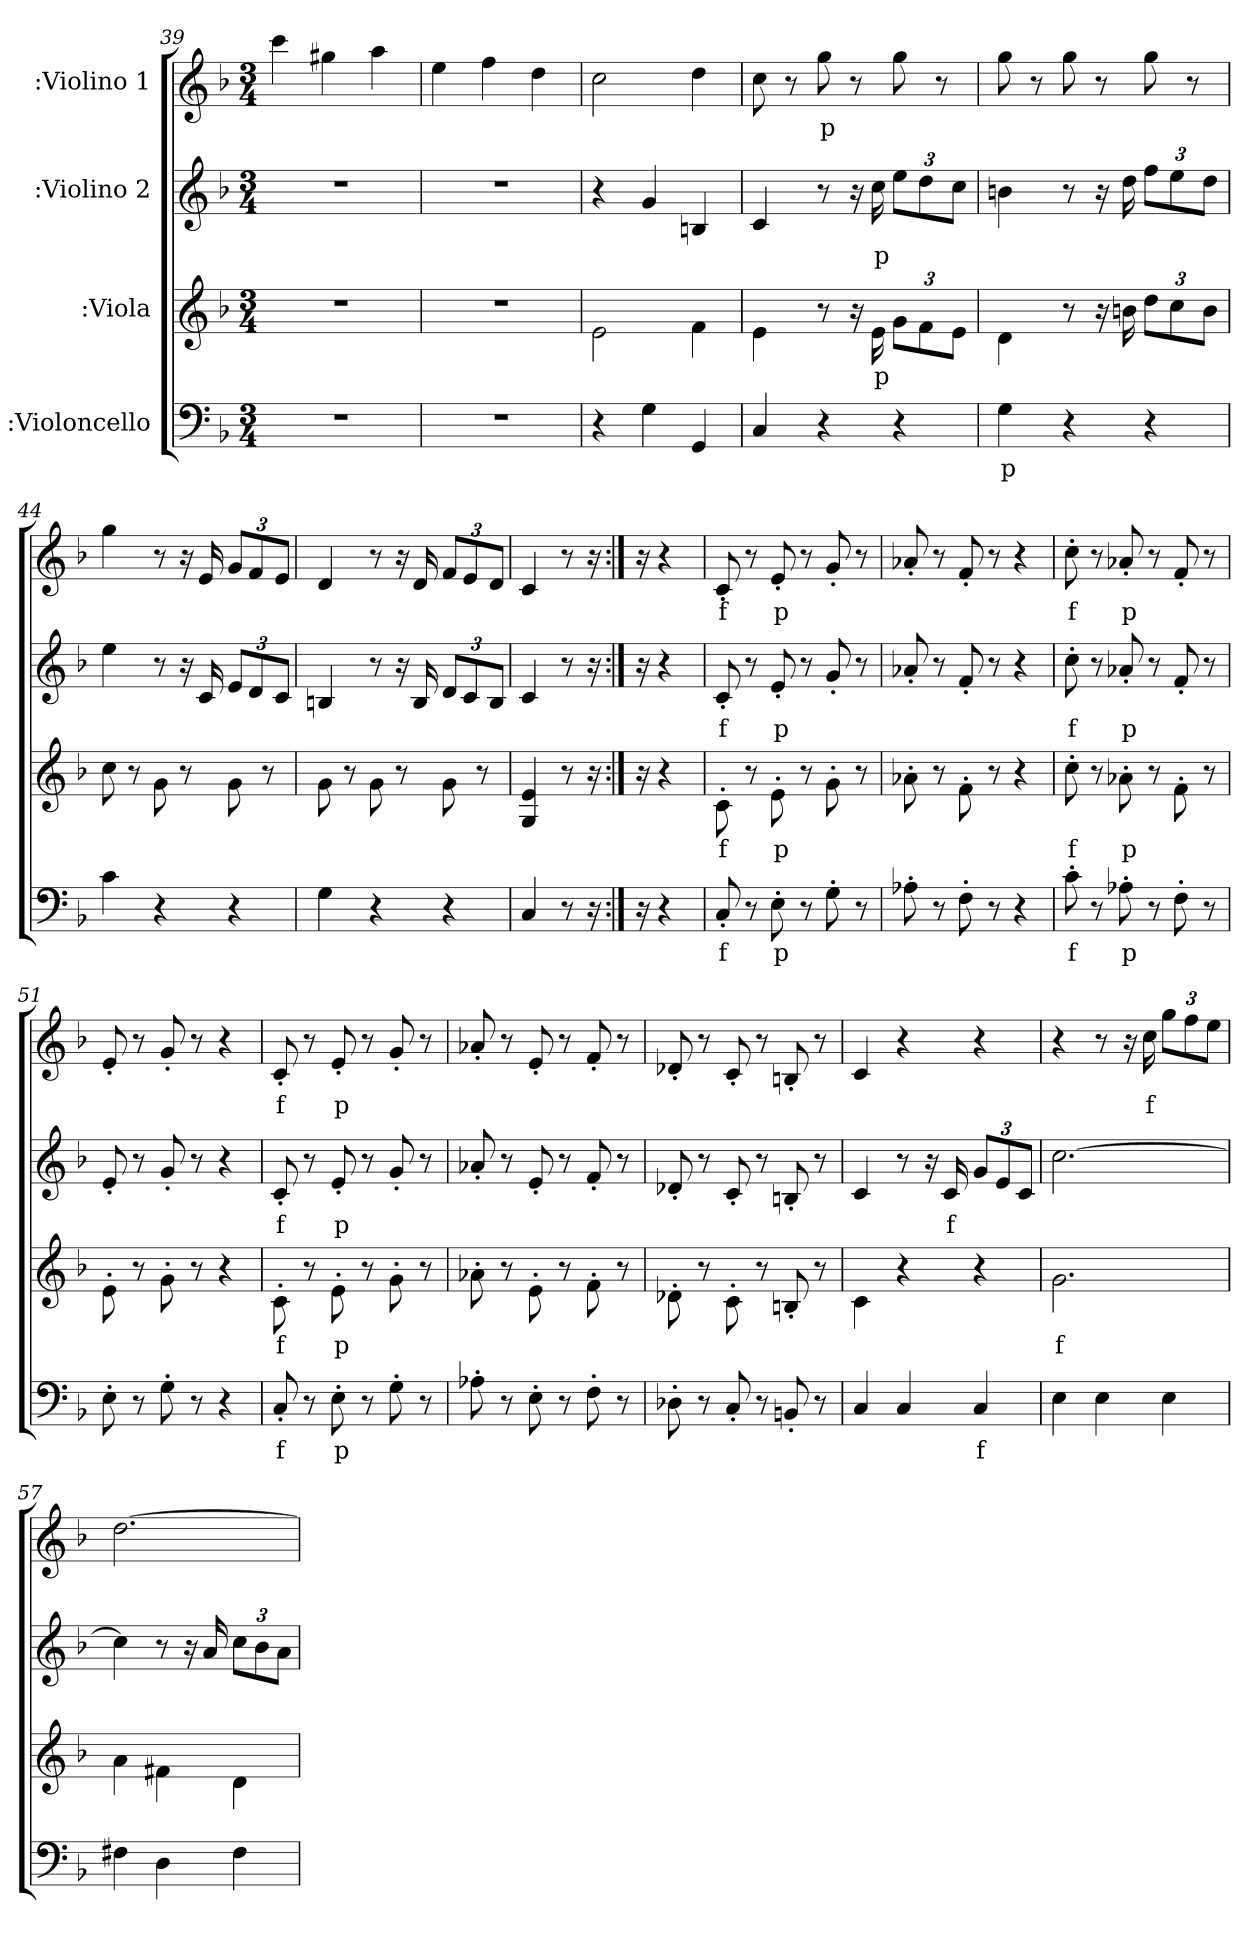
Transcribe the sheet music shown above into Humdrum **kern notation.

**kern	**text	**kern	**text	**kern	**text	**kern	**text
*part4	*part4	*part3	*part3	*part2	*part2	*part1	*part1
*staff4	*staff4	*staff3	*staff3	*staff2	*staff2	*staff1	*staff1
*I":Violoncello	*	*I":Viola	*	*I":Violino 2	*	*I":Violino 1	*
*clefF4	*	*	*	*clefG2	*	*clefG2	*
*k[b-]	*	*k[b-]	*	*k[b-]	*	*k[b-]	*
*F:	*	*F:	*	*F:	*	*F:	*
*M3/4	*	*M3/4	*	*M3/4	*	*M3/4	*
=39	=39	=39	=39	=39	=39	=39	=39
2.r	.	2.r	.	2.r	.	4ccc\	.
.	.	.	.	.	.	4gg#X\	.
.	.	.	.	.	.	4aa\	.
=40	=40	=40	=40	=40	=40	=40	=40
2.r	.	2.r	.	2.r	.	4ee\	.
.	.	.	.	.	.	4ff\	.
.	.	.	.	.	.	4dd\	.
=41	=41	=41	=41	=41	=41	=41	=41
4r	.	2e\	.	4r	.	2cc\	.
4G\	.	.	.	4g/	.	.	.
4GG/	.	4f\	.	4Bn/	.	4dd\	.
=42	=42	=42	=42	=42	=42	=42	=42
4C/	.	4e\	.	4c/	.	8cc\	.
.	.	.	.	.	.	8r	.
4r	.	8r	.	8r	.	8gg\	p
.	.	16r	.	16r	.	8r	.
.	.	16e\	p	16cc\	p	.	.
4r	.	12g\L	.	12ee\L	.	8gg\	.
.	.	12f\	.	12dd\	.	.	.
.	.	.	.	.	.	8r	.
.	.	12e\J	.	12cc\J	.	.	.
=43	=43	=43	=43	=43	=43	=43	=43
4G\	p	4d\	.	4bn\	.	8gg\	.
.	.	.	.	.	.	8r	.
4r	.	8r	.	8r	.	8gg\	.
.	.	16r	.	16r	.	8r	.
.	.	16bn\	.	16dd\	.	.	.
4r	.	12dd\L	.	12ff\L	.	8gg\	.
.	.	12cc\	.	12ee\	.	.	.
.	.	.	.	.	.	8r	.
.	.	12b\J	.	12dd\J	.	.	.
=44	=44	=44	=44	=44	=44	=44	=44
4c\	.	8cc\	.	4ee\	.	4gg\	.
.	.	8r	.	.	.	.	.
4r	.	8g\	.	8r	.	8r	.
.	.	8r	.	16r	.	16r	.
.	.	.	.	16c/	.	16e/	.
4r	.	8g\	.	12e/L	.	12g/L	.
.	.	.	.	12d/	.	12f/	.
.	.	8r	.	.	.	.	.
.	.	.	.	12c/J	.	12e/J	.
=45	=45	=45	=45	=45	=45	=45	=45
4G\	.	8g\	.	4Bn/	.	4d/	.
.	.	8r	.	.	.	.	.
4r	.	8g\	.	8r	.	8r	.
.	.	8r	.	16r	.	16r	.
.	.	.	.	16B/	.	16d/	.
4r	.	8g\	.	12d/L	.	12f/L	.
.	.	.	.	12c/	.	12e/	.
.	.	8r	.	.	.	.	.
.	.	.	.	12B/J	.	12d/J	.
=46	=46	=46	=46	=46	=46	=46	=46
4C/	.	4e/ 4G/	.	4c/	.	4c/	.
8r	.	8r	.	8r	.	8r	.
16r	.	16r	.	16r	.	16r	.
=47:|!	=47:|!	=47:|!	=47:|!	=47:|!	=47:|!	=47:|!	=47:|!
16r	.	16r	.	16r	.	16r	.
4r	.	4r	.	4r	.	4r	.
=48	=48	=48	=48	=48	=48	=48	=48
8C'>/	f	8c'>\	f	8c'>/	f	8c'>/	f
8r	.	8r	.	8r	.	8r	.
8E'>\	p	8e'>\	p	8e'>/	p	8e'>/	p
8r	.	8r	.	8r	.	8r	.
8G'>\	.	8g'>\	.	8g'>/	.	8g'>/	.
8r	.	8r	.	8r	.	8r	.
=49	=49	=49	=49	=49	=49	=49	=49
8A-X'>\	.	8a-X'>\	.	8a-X'>/	.	8a-X'>/	.
8r	.	8r	.	8r	.	8r	.
8F'>\	.	8f'>\	.	8f'>/	.	8f'>/	.
8r	.	8r	.	8r	.	8r	.
4r	.	4r	.	4r	.	4r	.
=50	=50	=50	=50	=50	=50	=50	=50
8c'>\	f	8cc'>\	f	8cc'>\	f	8cc'>\	f
8r	.	8r	.	8r	.	8r	.
8A-X'>\	p	8a-X'>\	p	8a-X'>/	p	8a-X'>/	p
8r	.	8r	.	8r	.	8r	.
8F'>\	.	8f'>\	.	8f'>/	.	8f'>/	.
8r	.	8r	.	8r	.	8r	.
=51	=51	=51	=51	=51	=51	=51	=51
8E'>\	.	8e'>\	.	8e'>/	.	8e'>/	.
8r	.	8r	.	8r	.	8r	.
8G'>\	.	8g'>\	.	8g'>/	.	8g'>/	.
8r	.	8r	.	8r	.	8r	.
4r	.	4r	.	4r	.	4r	.
=52	=52	=52	=52	=52	=52	=52	=52
8C'>/	f	8c'>\	f	8c'>/	f	8c'>/	f
8r	.	8r	.	8r	.	8r	.
8E'>\	p	8e'>\	p	8e'>/	p	8e'>/	p
8r	.	8r	.	8r	.	8r	.
8G'>\	.	8g'>\	.	8g'>/	.	8g'>/	.
8r	.	8r	.	8r	.	8r	.
=53	=53	=53	=53	=53	=53	=53	=53
8A-X'>\	.	8a-X'>\	.	8a-X'>/	.	8a-X'>/	.
8r	.	8r	.	8r	.	8r	.
8E'>\	.	8e'>\	.	8e'>/	.	8e'>/	.
8r	.	8r	.	8r	.	8r	.
8F'>\	.	8f'>\	.	8f'>/	.	8f'>/	.
8r	.	8r	.	8r	.	8r	.
=54	=54	=54	=54	=54	=54	=54	=54
8D-X'>\	.	8d-X'>\	.	8d-X'>/	.	8d-X'>/	.
8r	.	8r	.	8r	.	8r	.
8C'>/	.	8c'>\	.	8c'>/	.	8c'>/	.
8r	.	8r	.	8r	.	8r	.
8BBn'>/	.	8Bn'>/	.	8Bn'>/	.	8Bn'>/	.
8r	.	8r	.	8r	.	8r	.
=55	=55	=55	=55	=55	=55	=55	=55
4C/	.	4c\	.	4c/	.	4c/	.
4C/	.	4r	.	8r	.	4r	.
.	.	.	.	16r	.	.	.
.	.	.	.	16c/	f	.	.
4C/	f	4r	.	12g/L	.	4r	.
.	.	.	.	12e/	.	.	.
.	.	.	.	12c/J	.	.	.
=56	=56	=56	=56	=56	=56	=56	=56
4E\	.	2.g\	f	[2.cc\	.	4r	.
4E\	.	.	.	.	.	8r	.
.	.	.	.	.	.	16r	.
.	.	.	.	.	.	16cc\	f
4E\	.	.	.	.	.	12gg\L	.
.	.	.	.	.	.	12ff\	.
.	.	.	.	.	.	12ee\J	.
=57	=57	=57	=57	=57	=57	=57	=57
4F#X\	.	4a\	.	4cc\]	.	[2.dd\	.
4D\	.	4f#X\	.	8r	.	.	.
.	.	.	.	16r	.	.	.
.	.	.	.	16a/	.	.	.
4F#\	.	4d\	.	12cc\L	.	.	.
.	.	.	.	12b-\	.	.	.
.	.	.	.	12a\J	.	.	.
=	=	=	=	=	=	=	=
*-	*-	*-	*-	*-	*-	*-	*-
